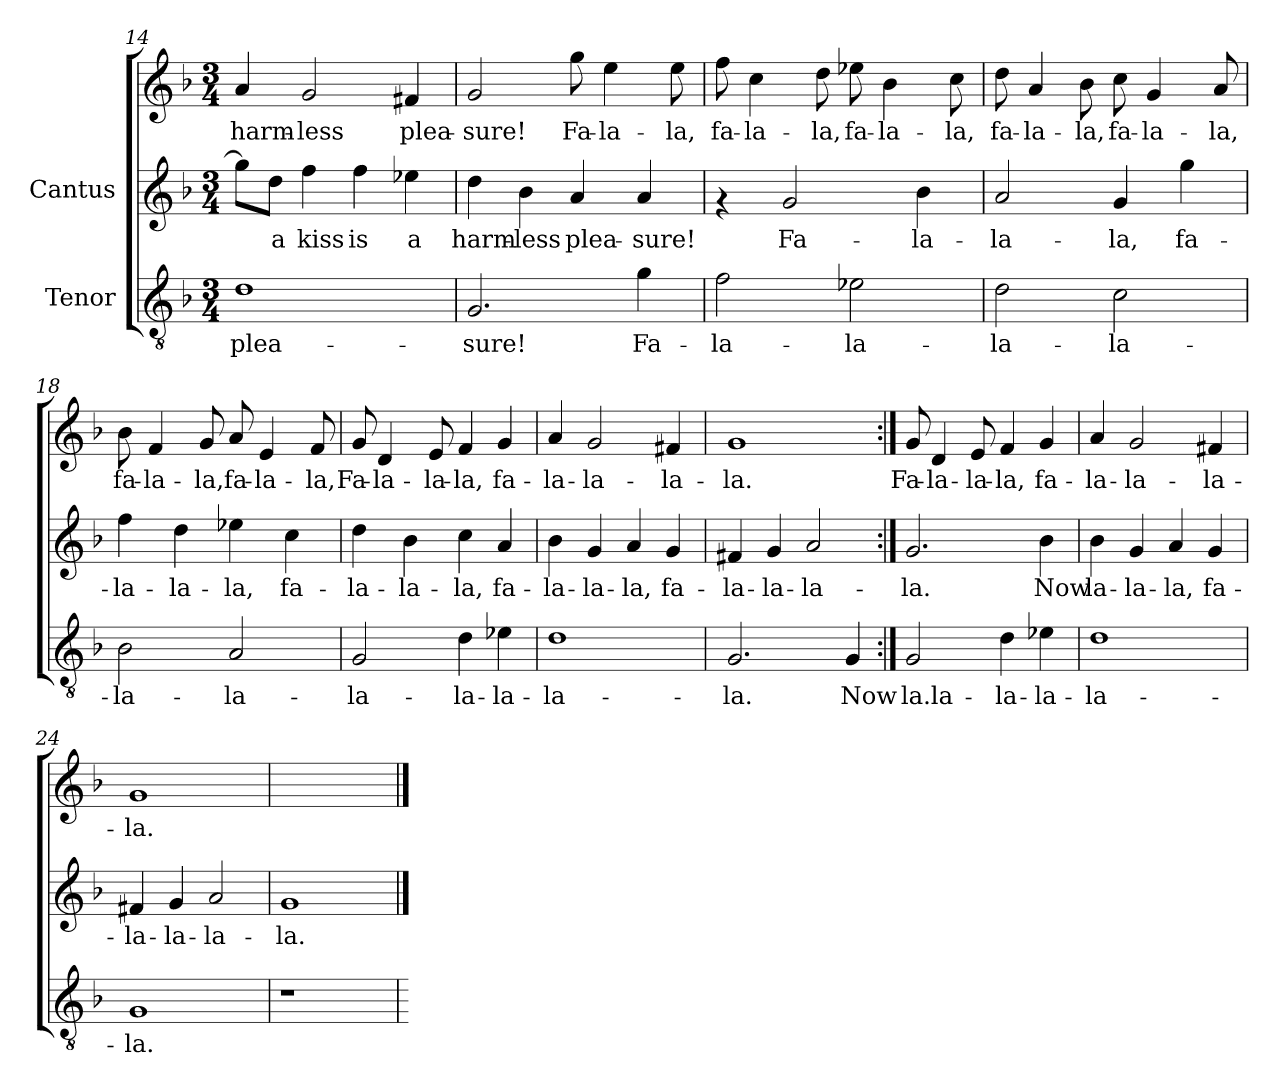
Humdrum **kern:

**kern	**text	**kern	**text	**kern	**text
*part2	*part2	*part1	*part1	*part1	*part1
*staff3	*staff3	*staff2	*staff2	*staff1	*staff1
*I"Tenor	*	*I"Cantus	*	*	*
*clefGv2	*	*clefG2	*	*clefG2	*
*k[b-]	*	*k[b-]	*	*k[b-]	*
*F:	*	*F:	*	*F:	*
*M3/4	*	*M3/4	*	*M3/4	*
=14	=14	=14	=14	=14	=14
!	!LO:LY:b:cj	!	!LO:LY:b:cj	!	!LO:LY:b:cj
1d	plea-	8gg\L]	-	4a/	harm-
!	!	!	!LO:LY:b:cj	!	!
.	.	8dd\J	a	.	.
!	!	!	!LO:LY:b:cj	!	!LO:LY:b:cj
.	.	4ff\	kiss	2g/	-less
!	!	!	!LO:LY:b:cj	!	!
.	.	4ff\	is	.	.
!	!	!	!LO:LY:b:cj	!	!LO:LY:b:cj
.	.	4ee-X\	a	4f#X/	plea-
!!LO:LB:g=z
=15	=15	=15	=15	=15	=15
!	!LO:LY:b:cj	!	!LO:LY:b:cj	!	!LO:LY:b:cj
2.G/	-sure!	4dd\	harm-	2g/	sure!
!	!	!	!LO:LY:b:cj	!	!
.	.	4b-\	-less	.	.
!	!	!	!LO:LY:b:cj	!	!LO:LY:b:cj
.	.	4a/	plea-	8gg\	Fa-
!	!	!	!	!	!LO:LY:b:cj
.	.	.	.	4ee\	-la-
!	!LO:LY:b:cj	!	!LO:LY:b:cj	!	!
4g\	Fa-	4a/	-sure!	.	.
!	!	!	!	!	!LO:LY:b:cj
.	.	.	.	8ee\	-la,
=16	=16	=16	=16	=16	=16
!	!LO:LY:b:cj	!	!	!	!LO:LY:b:cj
2f\	-la-	4rf	.	8ff\	fa-
!	!	!	!	!	!LO:LY:b:cj
.	.	.	.	4cc\	-la-
!	!	!	!LO:LY:b:cj	!	!
.	.	2g/	Fa-	.	.
!	!	!	!	!	!LO:LY:b:cj
.	.	.	.	8dd\	-la,
!	!LO:LY:b:cj	!	!	!	!LO:LY:b:cj
2e-X\	-la-	.	.	8ee-X\	fa-
!	!	!	!	!	!LO:LY:b:cj
.	.	.	.	4b-\	-la-
!	!	!	!LO:LY:b:cj	!	!
.	.	4b-\	-la-	.	.
!	!	!	!	!	!LO:LY:b:cj
.	.	.	.	8cc\	-la,
=17	=17	=17	=17	=17	=17
!	!LO:LY:b:cj	!	!LO:LY:b:cj	!	!LO:LY:b:cj
2d\	-la-	2a/	la-	8dd\	-fa-
!	!	!	!	!	!LO:LY:b:cj
.	.	.	.	4a/	-la-
!	!	!	!	!	!LO:LY:b:cj
.	.	.	.	8b-\	-la,
!	!LO:LY:b:cj	!	!LO:LY:b:cj	!	!LO:LY:b:cj
2c\	-la-	4g/	-la,	8cc\	fa-
!	!	!	!	!	!LO:LY:b:cj
.	.	.	.	4g/	-la-
!	!	!	!LO:LY:b:cj	!	!
.	.	4gg\	fa-	.	.
!	!	!	!	!	!LO:LY:b:cj
.	.	.	.	8a/	-la,
=18	=18	=18	=18	=18	=18
!	!LO:LY:b:cj	!	!LO:LY:b:cj	!	!LO:LY:b:cj
2B-\	-la-	4ff\	la-	8b-\	-fa-
!	!	!	!	!	!LO:LY:b:cj
.	.	.	.	4f/	-la-
!	!	!	!LO:LY:b:cj	!	!
.	.	4dd\	-la-	.	.
!	!	!	!	!	!LO:LY:b:cj
.	.	.	.	8g/	-la,
!	!LO:LY:b:cj	!	!LO:LY:b:cj	!	!LO:LY:b:cj
2A/	-la-	4ee-X\	-la,	8a/	fa-
!	!	!	!	!	!LO:LY:b:cj
.	.	.	.	4e/	-la-
!	!	!	!LO:LY:b:cj	!	!
.	.	4cc\	fa-	.	.
!	!	!	!	!	!LO:LY:b:cj
.	.	.	.	8f/	-la,
!!LO:LB:g=z
=19	=19	=19	=19	=19	=19
!	!LO:LY:b:cj	!	!LO:LY:b:cj	!	!LO:LY:b:cj
2G/	-la-	4dd\	-la-	8g/	-Fa-
!	!	!	!	!	!LO:LY:b:cj
.	.	.	.	4d/	-la-
!	!	!	!LO:LY:b:cj	!	!
.	.	4b-\	-la-	.	.
!	!	!	!	!	!LO:LY:b:cj
.	.	.	.	8e/	-la-
!	!LO:LY:b:cj	!	!LO:LY:b:cj	!	!LO:LY:b:cj
4d\	-la-	4cc\	-la,	4f/	-la,
!	!LO:LY:b:cj	!	!LO:LY:b:cj	!	!LO:LY:b:cj
4e-X\	-la-	4a/	fa-	4g/	fa-
=20	=20	=20	=20	=20	=20
!	!LO:LY:b:cj	!	!LO:LY:b:cj	!	!LO:LY:b:cj
1d	-la-	4b-\	-la-	4a/	-la-
!	!	!	!LO:LY:b:cj	!	!LO:LY:b:cj
.	.	4g/	-la-	2g/	-la-
!	!	!	!LO:LY:b:cj	!	!
.	.	4a/	-la,	.	.
!	!	!	!LO:LY:b:cj	!	!LO:LY:b:cj
.	.	4g/	fa-	4f#X/	-la-
=21	=21	=21	=21	=21	=21
!	!LO:LY:b:cj	!	!LO:LY:b:cj	!	!LO:LY:b:cj
2.G/	-la.	4f#X/	la-	1g	-la.
!	!	!	!LO:LY:b:cj	!	!
.	.	4g/	-la-	.	.
!	!	!	!LO:LY:b:cj	!	!
.	.	2a/	-la-	.	.
!	!LO:LY:b:cj	!	!	!	!
4G/	Now	.	.	.	.
=22:|!	=22:|!	=22:|!	=22:|!	=22:|!	=22:|!
!	!LO:LY:b:cj	!	!LO:LY:b:cj	!	!LO:LY:b:cj
2G/	la.la-	2.g/	-la.	8g/	-Fa-
!	!	!	!	!	!LO:LY:b:cj
.	.	.	.	4d/	-la-
!	!	!	!	!	!LO:LY:b:cj
.	.	.	.	8e/	-la-
!	!LO:LY:b:cj	!	!	!	!LO:LY:b:cj
4d\	-la-	.	.	4f/	-la,
!	!LO:LY:b:cj	!	!LO:LY:b:cj	!	!LO:LY:b:cj
4e-X\	-la-	4b-\	Now	4g/	fa-
=23	=23	=23	=23	=23	=23
!	!LO:LY:b:cj	!	!LO:LY:b:cj	!	!LO:LY:b:cj
1d	-la-	4b-\	-la-	4a/	la-
!	!	!	!LO:LY:b:cj	!	!LO:LY:b:cj
.	.	4g/	-la-	2g/	-la-
!	!	!	!LO:LY:b:cj	!	!
.	.	4a/	-la,	.	.
!	!	!	!LO:LY:b:cj	!	!LO:LY:b:cj
.	.	4g/	fa-	4f#X/	-la-
!!LO:PB:g=z
=24	=24	=24	=24	=24	=24
!	!LO:LY:b:cj	!	!LO:LY:b:cj	!	!LO:LY:b:cj
1G	-la.	4f#X/	la-	1g	-la.
!	!	!	!LO:LY:b:cj	!	!
.	.	4g/	-la-	.	.
!	!	!	!LO:LY:b:cj	!	!
.	.	2a/	-la-	.	.
=25	=25	=25	=25	=25	=25
!LO:N:vis=1	!	!	!LO:LY:b:cj	!	!
2.r	.	1g	-la.	1ryy	.
4ryy	.	.	.	.	.
=	==	==	==	==	==
*-	*-	*-	*-	*-	*-
